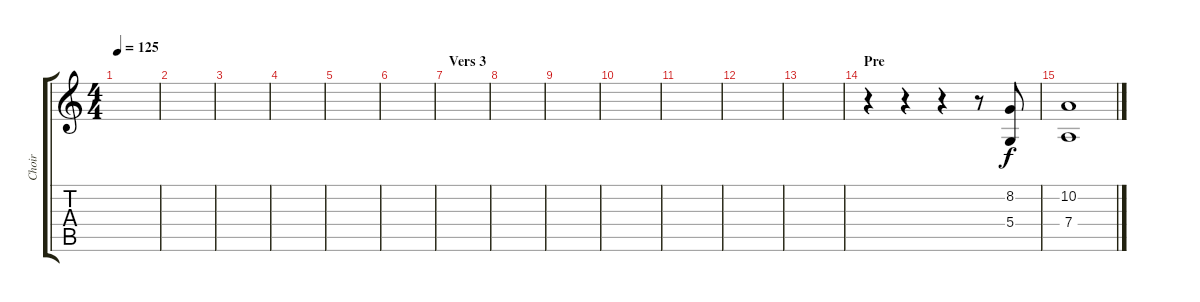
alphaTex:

\track ("Choir" "Choir") {instrument stringensemble1}
\staff {score tabs}
\tuning (E4 B3 G3 D3 A2 E2) {hide}
\ts (4 4)
\tempo 125
\clef g2
\ks c
|
|
|
|
|
|
\section ("" "Vers 3")
|
|
|
|
|
|
|
\section ("" "Pre")
r.4 r.4 r.4 r.8 (8.2 5.4).8 |
(10.2 7.4).1
